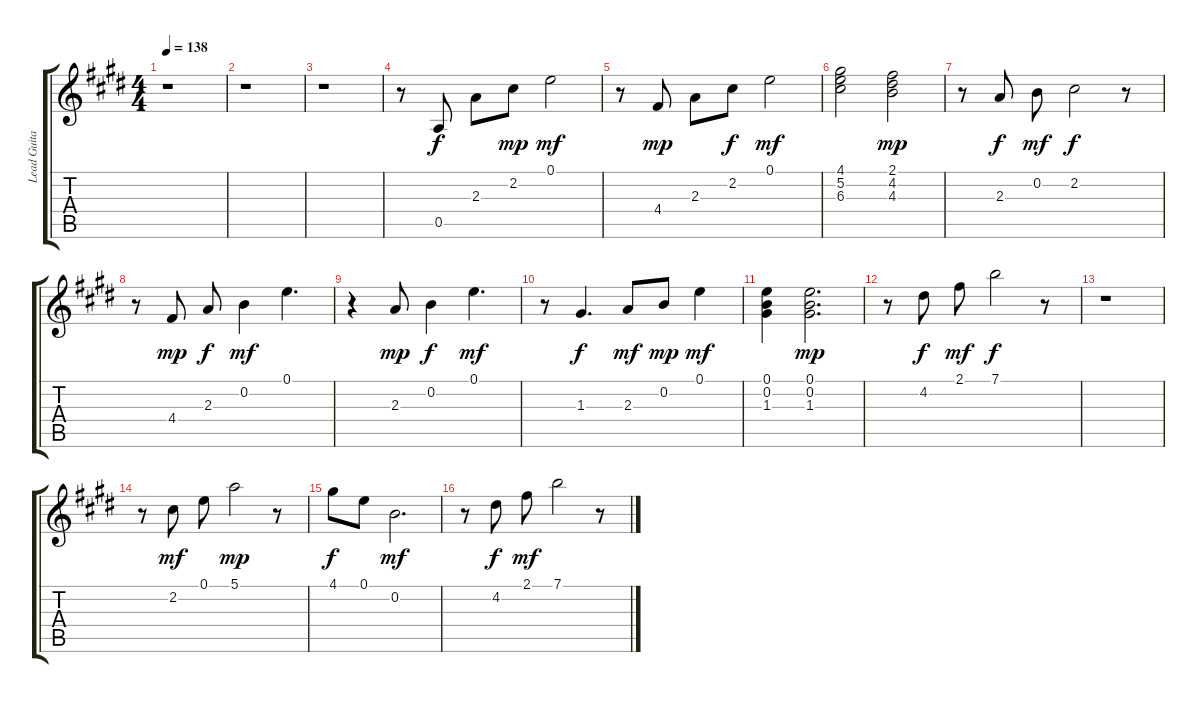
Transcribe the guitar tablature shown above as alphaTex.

\track ("Lead Guitar" "Lead Guita") {instrument overdrivenguitar}
\staff {score tabs}
\tuning (E4 B3 G3 D3 A2 E2) {hide}
\ts (4 4)
\tempo 138
\clef g2
\ks e
r.1{dy f} |
r.1 |
r.1 |
r.8 0.5.8 2.3.8 2.2.8{dy mp} 0.1.2{dy mf} |
r.8 4.4.8{dy mp} 2.3.8 2.2.8{dy f} 0.1.2{dy mf} |
(4.1 5.2 6.3).2 (2.1 4.2 4.3).2{dy mp} |
r.8 2.3.8{dy f} 0.2.8{dy mf} 2.2.2{dy f} r.8 |
r.8 4.4.8{dy mp} 2.3.8{dy f} 0.2.4{dy mf} 0.1.4{d} |
r.4 2.3.8{dy mp} 0.2.4{dy f} 0.1.4{d dy mf} |
r.8 1.3.4{d dy f} 2.3.8{dy mf} 0.2.8{dy mp} 0.1.4{dy mf} |
(0.1 0.2 1.3).4 (0.1 0.2 1.3).2{d dy mp} |
r.8 4.2.8{dy f} 2.1.8{dy mf} 7.1.2{dy f} r.8 |
r.1 |
r.8 2.2.8{dy mf} 0.1.8 5.1.2{dy mp} r.8 |
4.1.8{dy f} 0.1.8 0.2.2{d dy mf} |
r.8 4.2.8{dy f} 2.1.8{dy mf} 7.1.2 r.8
